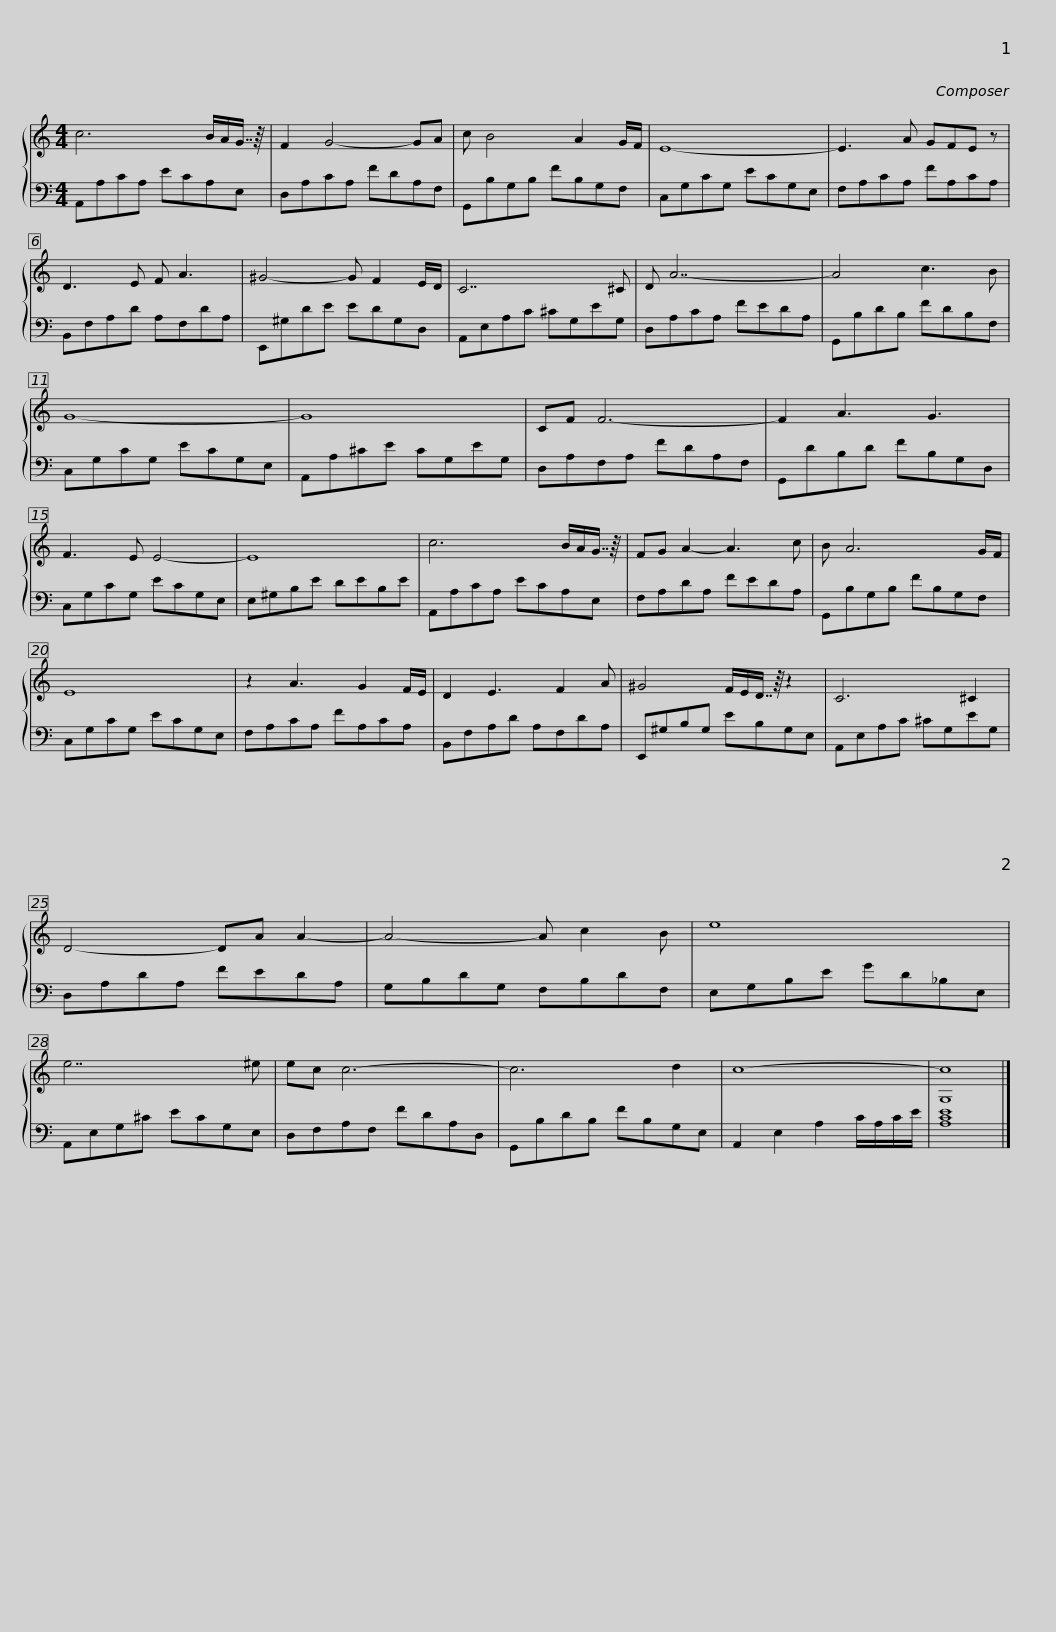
X:1
%%score { 1 | 2 }
L:1/8
M:4/4
I:linebreak $
K:C
V:1 treble
V:2 bass
V:1
 c6 B/A/G7/8 z/8 | F2 G4- GA | c B4 A2 G/F/ | E8- |$ E3 A GFE z | %5
 D3 E F A3 | ^G4- G F2 E/D/ | C7 ^C |$ D A7- | A4 c3 B | %10
 G8- | G8 |$ CF F6- | F2 A3 G3 | F3 E E4- | %15
 E8 |$ c6 B/A/G7/8 z/8 | FG A2- A3 c | B A6 G/F/ | E8 |$ %20
 z2 A3 G2 F/E/ | D2 E3 F2 A | ^G4 F/E/D7/8 z/8 z2 | C6 ^C2 |$ D4- DA A2- | %25
 A4- A c2 B | e8 | e7 ^e |$ ec c6- | c6 d2 | %30
 c8- | [G,c]8 |] %32
V:2
 A,,A,CA, ECA,E, | D,A,CA, FDA,F, | G,,B,G,B, FB,G,F, | C,G,CG, ECG,E, |$ F,A,CA, FA,CA, | %5
 B,,F,A,D A,F,DA, | E,,^G,DE EDG,D, | A,,E,A,C ^CG,EG, |$ D,A,CA, FEDA, | G,,B,DB, FDB,F, | %10
 C,G,CG, ECG,E, | A,,A,^CE CG,EG, |$ D,A,F,A, FDA,F, | G,,DB,D FB,G,D, | C,G,CG, ECG,E, | %15
 E,^G,B,E DEB,E |$ A,,A,CA, ECA,E, | F,A,DA, FEDA, | G,,B,G,B, FB,G,F, | C,G,CG, ECG,E, |$ %20
 F,A,CA, FA,CA, | B,,F,A,D A,F,DA, | E,,^G,B,G, EB,G,E, | A,,E,A,C ^CG,EG, |$ D,A,DA, FEDA, | %25
 G,B,DG, F,B,DF, | E,G,B,E GD_B,E, | A,,E,G,^C ECG,E, |$ D,F,A,F, FDA,D, | G,,B,DB, FB,G,E, | %30
 A,,2 E,2 A,2 C/A,/C/E/ | [A,CE]8 |] %32
